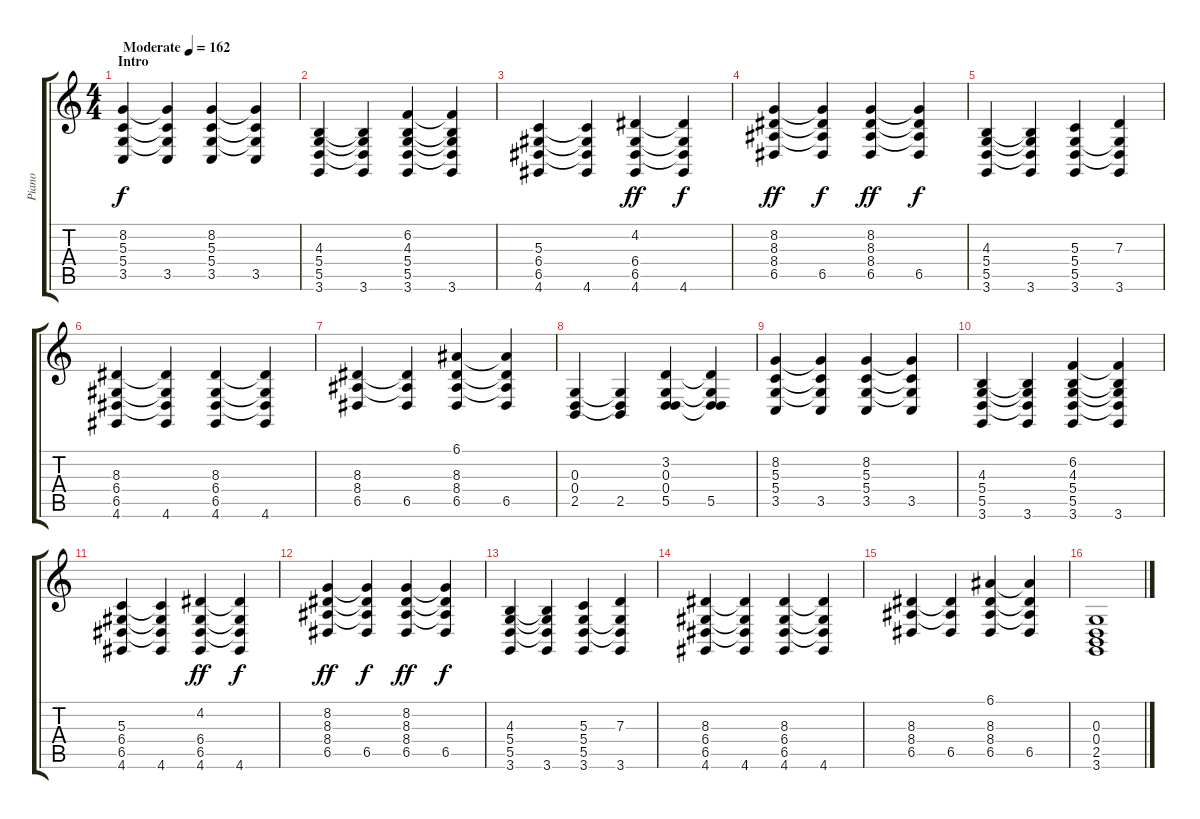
\track ("Piano" "Piano") {instrument brightacousticpiano}
\staff {score tabs}
\tuning (E4 B3 G3 D3 A2 E2) {hide}
\ts (4 4)
\section ("" "Intro")
\tempo (162 "Moderate")
\clef g2
\ks c
(8.2 5.3 5.4 3.5).4{dy f instrument brightacousticpiano} (8.2{t} 5.3{t} 5.4{t} 3.5).4 (8.2 5.3 5.4 3.5).4 (8.2{t} 5.3{t} 5.4{t} 3.5).4 |
(4.3 5.4 5.5 3.6).4 (4.3{t} 5.4{t} 5.5{t} 3.6).4 (6.2 4.3 5.4 5.5 3.6).4 (6.2{t} 4.3{t} 5.4{t} 5.5{t} 3.6).4 |
(5.3 6.4 6.5 4.6).4 (5.3{t} 6.4{t} 6.5{t} 4.6).4 (4.2 6.4 6.5 4.6).4{dy ff} (4.2{t} 6.4{t} 6.5{t} 4.6).4{dy f} |
(8.2 8.3 8.4 6.5).4{dy ff} (8.2{t} 8.3{t} 8.4{t} 6.5).4{dy f} (8.2 8.3 8.4 6.5).4{dy ff} (8.2{t} 8.3{t} 8.4{t} 6.5).4{dy f} |
(4.3 5.4 5.5 3.6).4 (4.3{t} 5.4{t} 5.5{t} 3.6).4 (5.3 5.4 5.5 3.6).4 (7.3 5.4{t} 5.5{t} 3.6).4 |
(8.3 6.4 6.5 4.6).4 (8.3{t} 6.4{t} 6.5{t} 4.6).4 (8.3 6.4 6.5 4.6).4 (8.3{t} 6.4{t} 6.5{t} 4.6).4 |
(8.3 8.4 6.5).4 (8.3{t} 8.4{t} 6.5).4 (6.1 8.3 8.4 6.5).4 (6.1{t} 8.3{t} 8.4{t} 6.5).4 |
(0.3 0.4 2.5).4 (0.3{t} 0.4{t} 2.5).4 (3.2 0.3 0.4 5.5).4 (3.2{t} 0.3{t} 0.4{t} 5.5).4 |
(8.2 5.3 5.4 3.5).4 (8.2{t} 5.3{t} 5.4{t} 3.5).4 (8.2 5.3 5.4 3.5).4 (8.2{t} 5.3{t} 5.4{t} 3.5).4 |
(4.3 5.4 5.5 3.6).4 (4.3{t} 5.4{t} 5.5{t} 3.6).4 (6.2 4.3 5.4 5.5 3.6).4 (6.2{t} 4.3{t} 5.4{t} 5.5{t} 3.6).4 |
(5.3 6.4 6.5 4.6).4 (5.3{t} 6.4{t} 6.5{t} 4.6).4 (4.2 6.4 6.5 4.6).4{dy ff} (4.2{t} 6.4{t} 6.5{t} 4.6).4{dy f} |
(8.2 8.3 8.4 6.5).4{dy ff} (8.2{t} 8.3{t} 8.4{t} 6.5).4{dy f} (8.2 8.3 8.4 6.5).4{dy ff} (8.2{t} 8.3{t} 8.4{t} 6.5).4{dy f} |
(4.3 5.4 5.5 3.6).4 (4.3{t} 5.4{t} 5.5{t} 3.6).4 (5.3 5.4 5.5 3.6).4 (7.3 5.4{t} 5.5{t} 3.6).4 |
(8.3 6.4 6.5 4.6).4 (8.3{t} 6.4{t} 6.5{t} 4.6).4 (8.3 6.4 6.5 4.6).4 (8.3{t} 6.4{t} 6.5{t} 4.6).4 |
(8.3 8.4 6.5).4 (8.3{t} 8.4{t} 6.5).4 (6.1 8.3 8.4 6.5).4 (6.1{t} 8.3{t} 8.4{t} 6.5).4 |
(0.3 0.4 2.5 3.6).1
